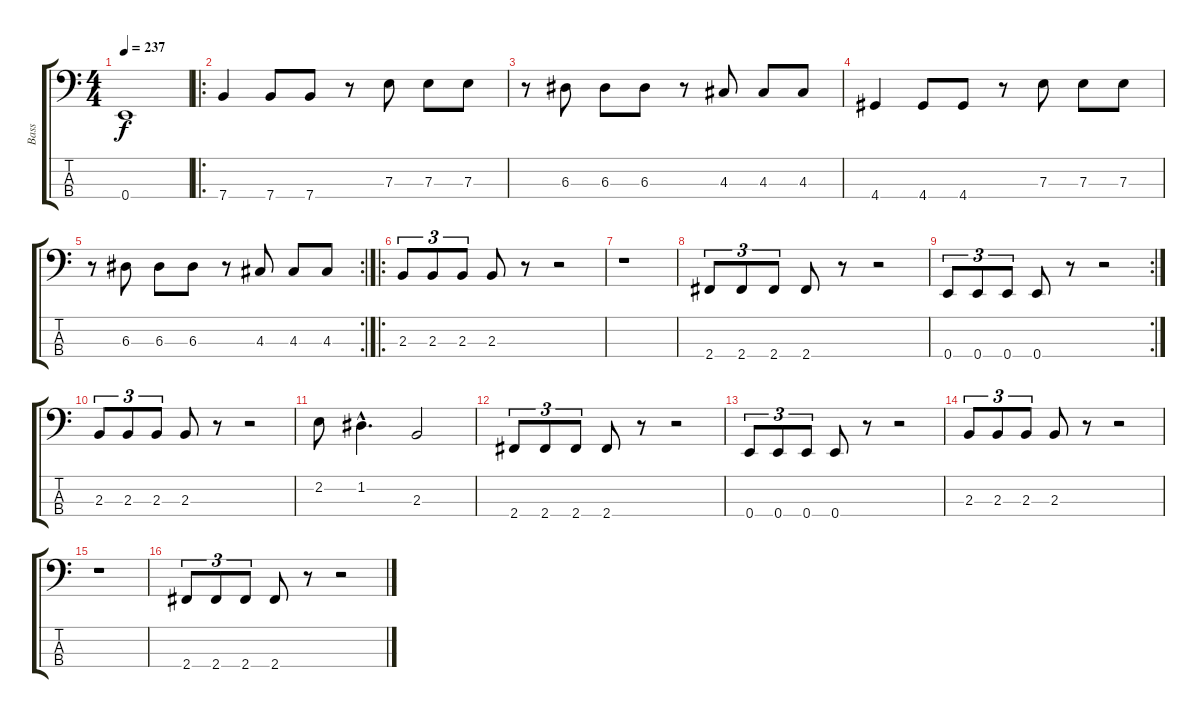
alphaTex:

\track ("Bass" "Bass") {instrument electricbasspick}
\staff {score tabs}
\tuning (G2 D2 A1 E1) {hide}
\ts (4 4)
\tempo 237
\clef f4
\ks c
0.4.1{dy f} |
\ro
7.4.4 7.4.8 7.4.8 r.8 7.3.8 7.3.8 7.3.8 |
r.8 6.3.8 6.3.8 6.3.8 r.8 4.3.8 4.3.8 4.3.8 |
4.4.4 4.4.8 4.4.8 r.8 7.3.8 7.3.8 7.3.8 |
\rc 2
r.8 6.3.8 6.3.8 6.3.8 r.8 4.3.8 4.3.8 4.3.8 |
\ro
2.3.8{tu (3 2)} 2.3.8{tu (3 2)} 2.3.8{tu (3 2)} 2.3.8 r.8 r.2 |
r.1 |
2.4.8{tu (3 2)} 2.4.8{tu (3 2)} 2.4.8{tu (3 2)} 2.4.8 r.8 r.2 |
\rc 2
0.4.8{tu (3 2)} 0.4.8{tu (3 2)} 0.4.8{tu (3 2)} 0.4.8 r.8 r.2 |
2.3.8{tu (3 2)} 2.3.8{tu (3 2)} 2.3.8{tu (3 2)} 2.3.8 r.8 r.2 |
2.2.8 1.2{hac}.4{d} 2.3.2 |
2.4.8{tu (3 2)} 2.4.8{tu (3 2)} 2.4.8{tu (3 2)} 2.4.8 r.8 r.2 |
0.4.8{tu (3 2)} 0.4.8{tu (3 2)} 0.4.8{tu (3 2)} 0.4.8 r.8 r.2 |
2.3.8{tu (3 2)} 2.3.8{tu (3 2)} 2.3.8{tu (3 2)} 2.3.8 r.8 r.2 |
r.1 |
2.4.8{tu (3 2)} 2.4.8{tu (3 2)} 2.4.8{tu (3 2)} 2.4.8 r.8 r.2
